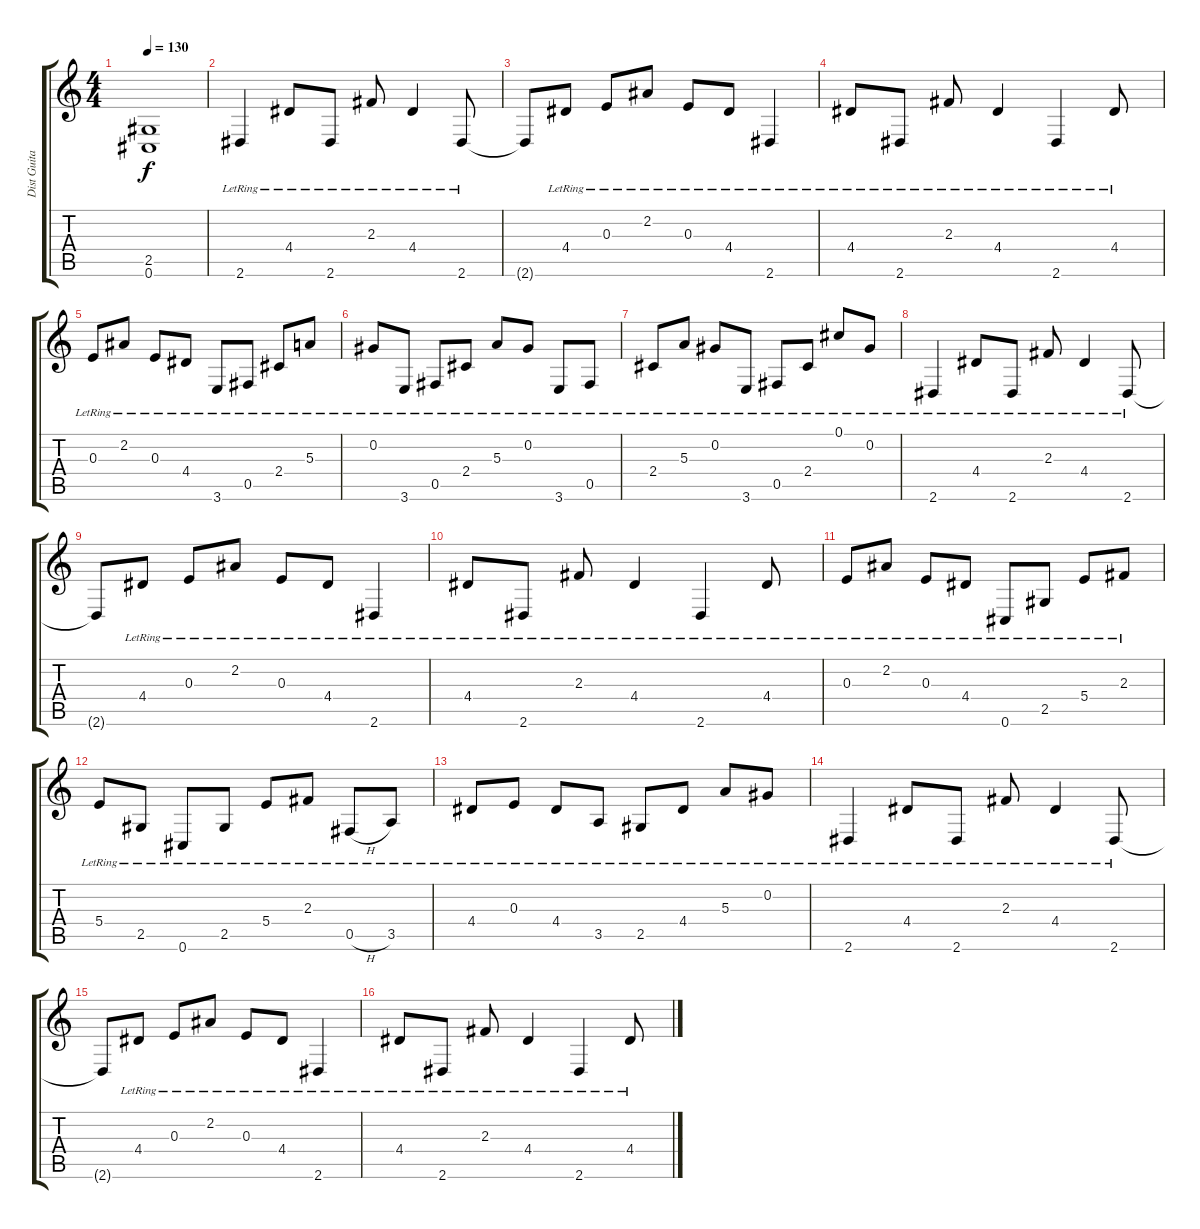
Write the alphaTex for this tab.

\track ("Dist Guitar 2 Serega" "Dist Guita") {instrument overdrivenguitar}
\staff {score tabs}
\tuning (Db4 Ab3 E3 B2 Gb2 Db2) {hide}
\ts (4 4)
\tempo 130
\clef g2
\ks c
(2.5{t} 0.6{t}).1{dy f} |
2.6{lr}.4 4.4{lr}.8 2.6{lr}.8 2.3{lr}.8 4.4{lr}.4 2.6{lr}.8 |
2.6{t}.8 4.4{lr}.8 0.3{lr}.8 2.2{lr}.8 0.3{lr}.8 4.4{lr}.8 2.6{lr}.4 |
4.4{lr}.8 2.6{lr}.8 2.3{lr}.8 4.4{lr}.4 2.6{lr}.4 4.4{lr}.8 |
0.3{lr}.8 2.2{lr}.8 0.3{lr}.8 4.4{lr}.8 3.6{lr}.8 0.5{lr}.8 2.4{lr}.8 5.3{lr}.8 |
0.2{lr}.8 3.6{lr}.8 0.5{lr}.8 2.4{lr}.8 5.3{lr}.8 0.2{lr}.8 3.6{lr}.8 0.5{lr}.8 |
2.4{lr}.8 5.3{lr}.8 0.2{lr}.8 3.6{lr}.8 0.5{lr}.8 2.4{lr}.8 0.1{lr}.8 0.2{lr}.8 |
2.6{lr}.4 4.4{lr}.8 2.6{lr}.8 2.3{lr}.8 4.4{lr}.4 2.6{lr}.8 |
2.6{t}.8 4.4{lr}.8 0.3{lr}.8 2.2{lr}.8 0.3{lr}.8 4.4{lr}.8 2.6{lr}.4 |
4.4{lr}.8 2.6{lr}.8 2.3{lr}.8 4.4{lr}.4 2.6{lr}.4 4.4{lr}.8 |
0.3{lr}.8 2.2{lr}.8 0.3{lr}.8 4.4{lr}.8 0.6{lr}.8 2.5{lr}.8 5.4{lr}.8 2.3{lr}.8 |
5.4{lr}.8 2.5{lr}.8 0.6{lr}.8 2.5{lr}.8 5.4{lr}.8 2.3{lr}.8 0.5{h lr}.8 3.5{lr}.8 |
4.4{lr}.8 0.3{lr}.8 4.4{lr}.8 3.5{lr}.8 2.5{lr}.8 4.4{lr}.8 5.3{lr}.8 0.2{lr}.8 |
2.6{lr}.4 4.4{lr}.8 2.6{lr}.8 2.3{lr}.8 4.4{lr}.4 2.6{lr}.8 |
2.6{t}.8 4.4{lr}.8 0.3{lr}.8 2.2{lr}.8 0.3{lr}.8 4.4{lr}.8 2.6{lr}.4 |
4.4{lr}.8 2.6{lr}.8 2.3{lr}.8 4.4{lr}.4 2.6{lr}.4 4.4{lr}.8
